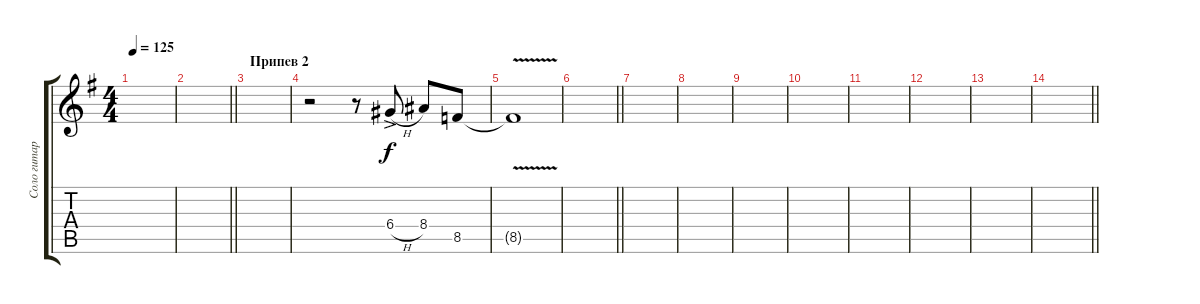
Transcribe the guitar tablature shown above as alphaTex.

\track ("Соло гитара" "Соло гитар") {instrument electricguitarclean}
\staff {score tabs}
\tuning (E4 B3 G3 D3 A2 E2) {hide}
\ts (4 4)
\tempo 125
\clef g2
\ks eminor
|
\barLineRight lightlight
|
\section ("" "Припев 2")
|
r.2 r.8 6.4{h ac}.8 8.4.8{dy f} 8.5.8 |
8.5{v t}.1 |
\barLineRight lightlight
|
|
|
|
|
|
|
|
\barLineRight lightlight
